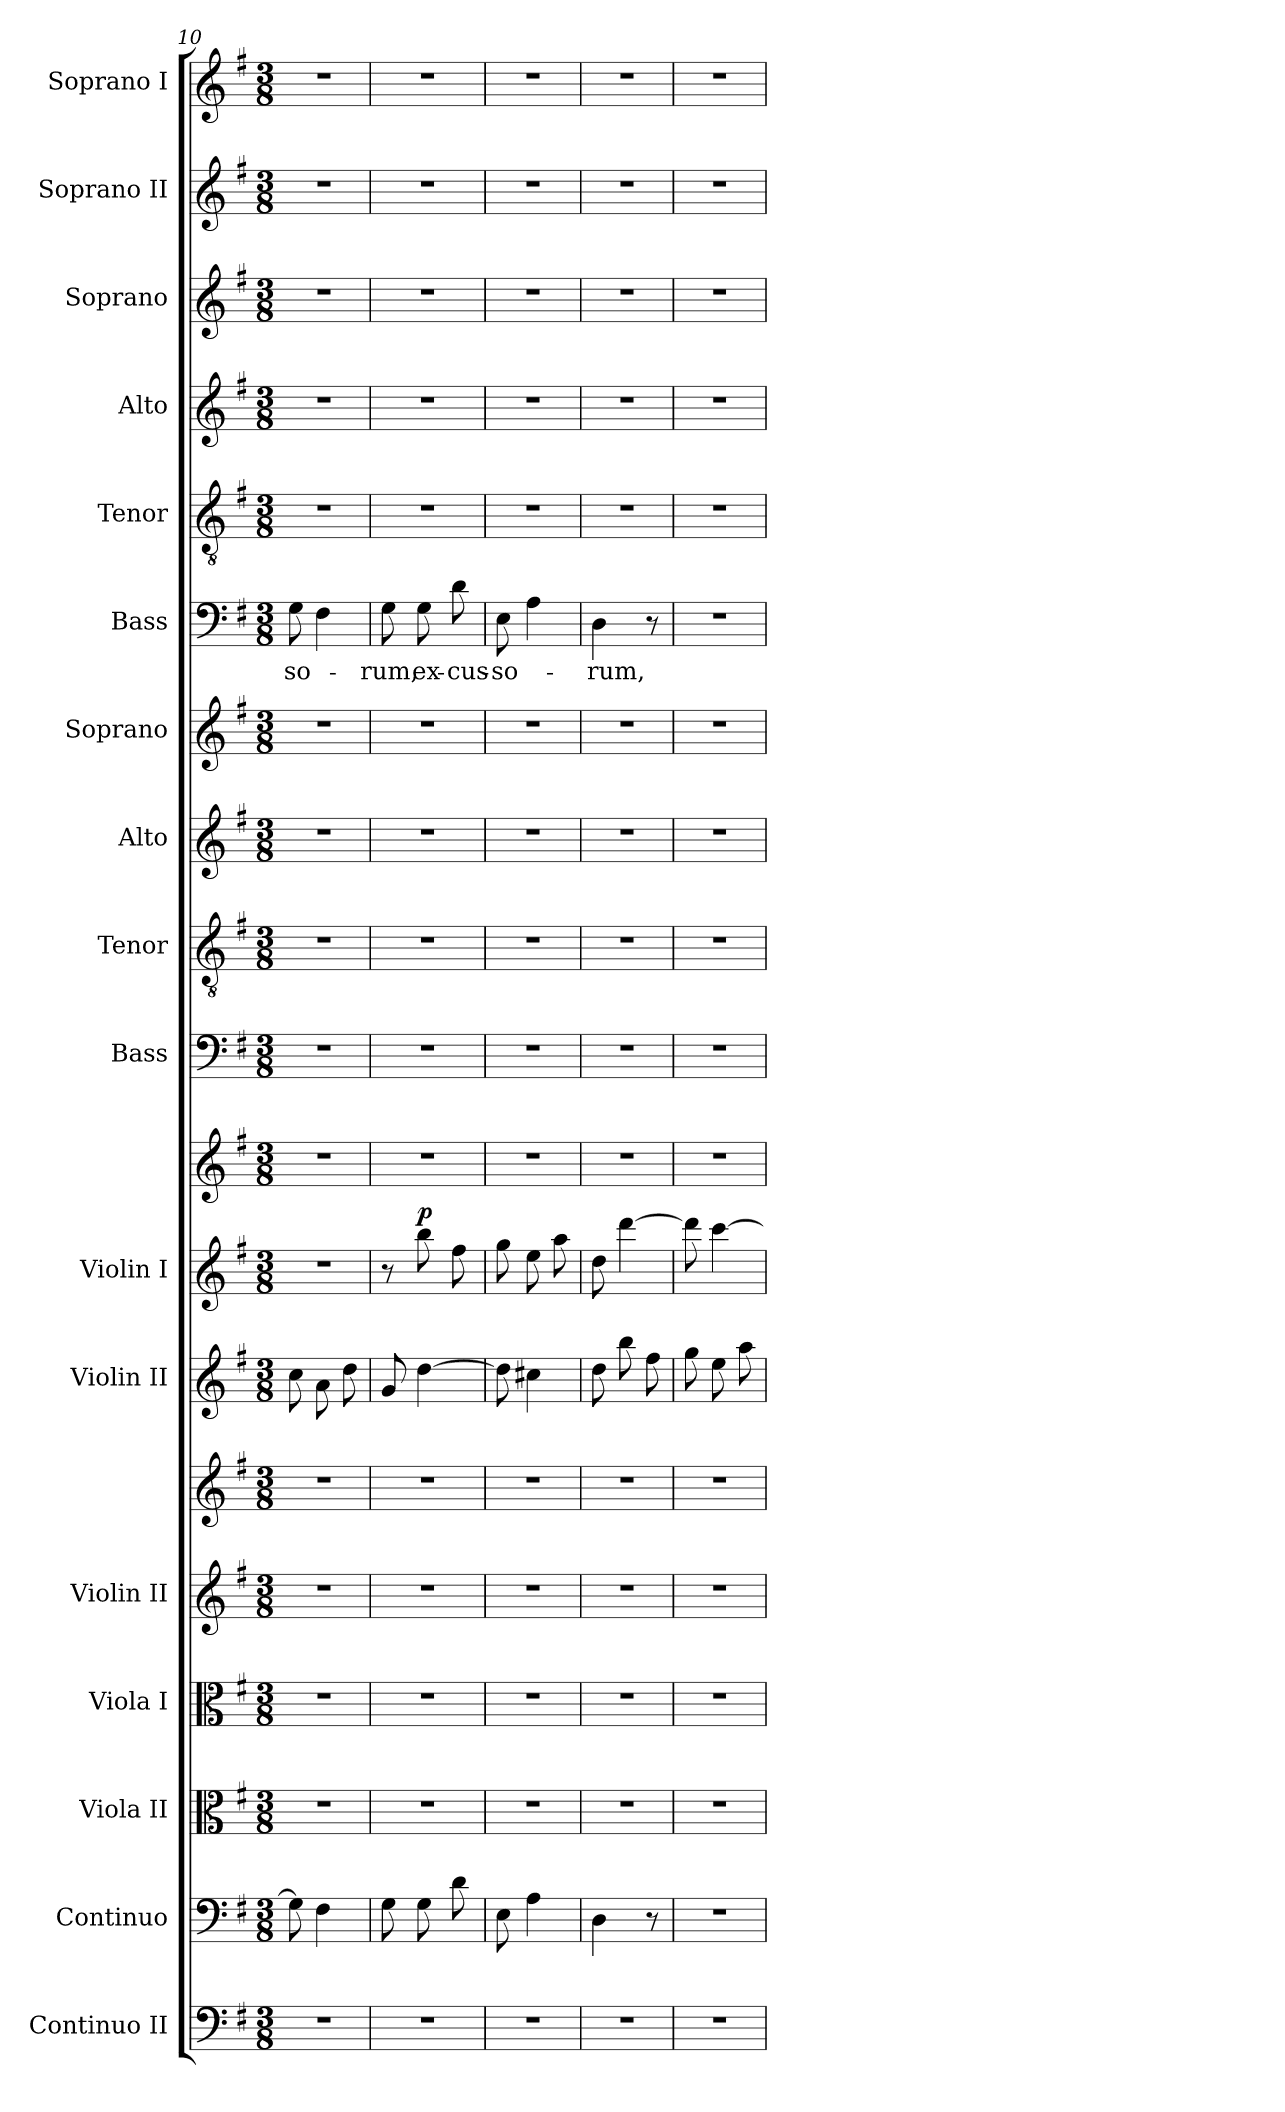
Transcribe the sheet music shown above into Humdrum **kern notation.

**kern	**kern	**kern	**kern	**kern	**kern	**kern	**kern	**kern	**dynam	**kern	**kern	**kern	**kern	**kern	**text	**kern	**kern	**kern	**kern	**kern
*part17	*part16	*part15	*part14	*part13	*part13	*part12	*part11	*part11	*part11	*part10	*part9	*part8	*part7	*part6	*part6	*part5	*part4	*part3	*part2	*part1
*staff19	*staff18	*staff17	*staff16	*staff15	*staff14	*staff13	*staff12	*staff11	*staff11/12	*staff10	*staff9	*staff8	*staff7	*staff6	*staff6	*staff5	*staff4	*staff3	*staff2	*staff1
*I"Continuo II	*I"Continuo	*I"Viola II	*I"Viola I	*I"Violin II	*	*I"Violin II	*I"Violin I	*	*	*I"Bass	*I"Tenor	*I"Alto	*I"Soprano	*I"Bass	*	*I"Tenor	*I"Alto	*I"Soprano	*I"Soprano II	*I"Soprano I
*	*	*I'Vla	*I'Vla	*I'Vln II	*	*I'Vln II	*I'Vln I	*	*	*I'B.	*I'T.	*I'A.	*I'S.	*I'B.	*	*I'T.	*I'A.	*I'S.	*I'S.	*I'S.
*clefF4	*clefF4	*clefC3	*clefC3	*clefG2	*clefG2	*clefG2	*clefG2	*clefG2	*	*clefF4	*clefGv2	*clefG2	*clefG2	*clefF4	*	*clefGv2	*clefG2	*clefG2	*clefG2	*clefG2
*	*	*	*	*	*	*	*	*	*	*	*ITrd7c12	*	*	*	*	*ITrd7c12	*	*	*	*
*k[f#]	*k[f#]	*k[f#]	*k[f#]	*k[f#]	*k[f#]	*k[f#]	*k[f#]	*k[f#]	*	*k[f#]	*k[f#]	*k[f#]	*k[f#]	*k[f#]	*	*k[f#]	*k[f#]	*k[f#]	*k[f#]	*k[f#]
*G:	*G:	*G:	*G:	*G:	*G:	*G:	*G:	*G:	*	*G:	*G:	*G:	*G:	*G:	*	*G:	*G:	*G:	*G:	*G:
*M3/8	*M3/8	*M3/8	*M3/8	*M3/8	*M3/8	*M3/8	*M3/8	*M3/8	*	*M3/8	*M3/8	*M3/8	*M3/8	*M3/8	*	*M3/8	*M3/8	*M3/8	*M3/8	*M3/8
=10	=10	=10	=10	=10	=10	=10	=10	=10	=10	=10	=10	=10	=10	=10	=10	=10	=10	=10	=10	=10
!LO:N:vis=1	!	!LO:N:vis=1	!LO:N:vis=1	!LO:N:vis=1	!LO:N:vis=1	!	!LO:N:vis=1	!LO:N:vis=1	!	!LO:N:vis=1	!LO:N:vis=1	!LO:N:vis=1	!LO:N:vis=1	!	!	!	!	!	!	!
!	!	!	!	!	!	!	!	!	!	!	!	!	!	!	!LO:LY:b:color=#000000	!LO:N:vis=1	!LO:N:vis=1	!LO:N:vis=1	!LO:N:vis=1	!LO:N:vis=1
4.r	8Gi\]	4.r	4.r	4.r	4.r	8cci\	4.r	4.r	.	4.r	4.r	4.r	4.r	8Gi\	-so-	4.r	4.r	4.r	4.r	4.r
.	4F#i\	.	.	.	.	8ai\	.	.	.	.	.	.	.	4F#i\	.	.	.	.	.	.
.	.	.	.	.	.	8ddi\	.	.	.	.	.	.	.	.	.	.	.	.	.	.
=11	=11	=11	=11	=11	=11	=11	=11	=11	=11	=11	=11	=11	=11	=11	=11	=11	=11	=11	=11	=11
!LO:N:vis=1	!	!LO:N:vis=1	!LO:N:vis=1	!LO:N:vis=1	!LO:N:vis=1	!	!	!LO:N:vis=1	!	!LO:N:vis=1	!LO:N:vis=1	!LO:N:vis=1	!LO:N:vis=1	!	!	!	!	!	!	!
!	!	!	!	!	!	!	!	!	!	!	!	!	!	!	!LO:LY:b:color=#000000	!LO:N:vis=1	!LO:N:vis=1	!LO:N:vis=1	!LO:N:vis=1	!LO:N:vis=1
4.r	8Gi\	4.r	4.r	4.r	4.r	8gi/	8r	4.r	.	4.r	4.r	4.r	4.r	8Gi\	-rum,	4.r	4.r	4.r	4.r	4.r
!	!	!	!	!	!	!	!	!	!	!	!	!	!	!	!LO:LY:b:color=#000000	!	!	!	!	!
.	8Gi\	.	.	.	.	[4ddi\	8bbi\	.	p	.	.	.	.	8Gi\	ex-	.	.	.	.	.
!	!	!	!	!	!	!	!	!	!	!	!	!	!	!	!LO:LY:b:color=#000000	!	!	!	!	!
.	8di\	.	.	.	.	.	8ff#i\	.	.	.	.	.	.	8di\	-cus-	.	.	.	.	.
=12	=12	=12	=12	=12	=12	=12	=12	=12	=12	=12	=12	=12	=12	=12	=12	=12	=12	=12	=12	=12
!LO:N:vis=1	!	!LO:N:vis=1	!LO:N:vis=1	!LO:N:vis=1	!LO:N:vis=1	!	!	!LO:N:vis=1	!	!LO:N:vis=1	!LO:N:vis=1	!LO:N:vis=1	!LO:N:vis=1	!	!	!	!	!	!	!
!	!	!	!	!	!	!	!	!	!	!	!	!	!	!	!LO:LY:b:color=#000000	!LO:N:vis=1	!LO:N:vis=1	!LO:N:vis=1	!LO:N:vis=1	!LO:N:vis=1
4.r	8Ei\	4.r	4.r	4.r	4.r	8ddi\]	8ggi\	4.r	.	4.r	4.r	4.r	4.r	8Ei\	-so-	4.r	4.r	4.r	4.r	4.r
.	4Ai\	.	.	.	.	4cc#Xi\	8eei\	.	.	.	.	.	.	4Ai\	.	.	.	.	.	.
.	.	.	.	.	.	.	8aai\	.	.	.	.	.	.	.	.	.	.	.	.	.
=13	=13	=13	=13	=13	=13	=13	=13	=13	=13	=13	=13	=13	=13	=13	=13	=13	=13	=13	=13	=13
!LO:N:vis=1	!	!LO:N:vis=1	!LO:N:vis=1	!LO:N:vis=1	!LO:N:vis=1	!	!	!LO:N:vis=1	!	!LO:N:vis=1	!LO:N:vis=1	!LO:N:vis=1	!LO:N:vis=1	!	!	!	!	!	!	!
!	!	!	!	!	!	!	!	!	!	!	!	!	!	!	!LO:LY:b:color=#000000	!LO:N:vis=1	!LO:N:vis=1	!LO:N:vis=1	!LO:N:vis=1	!LO:N:vis=1
4.r	4Di\	4.r	4.r	4.r	4.r	8ddi\	8ddi\	4.r	.	4.r	4.r	4.r	4.r	4Di\	-rum,	4.r	4.r	4.r	4.r	4.r
.	.	.	.	.	.	8bbi\	[4dddi\	.	.	.	.	.	.	.	.	.	.	.	.	.
.	8r	.	.	.	.	8ff#i\	.	.	.	.	.	.	.	8r	.	.	.	.	.	.
=14	=14	=14	=14	=14	=14	=14	=14	=14	=14	=14	=14	=14	=14	=14	=14	=14	=14	=14	=14	=14
!LO:N:vis=1	!LO:N:vis=1	!LO:N:vis=1	!LO:N:vis=1	!LO:N:vis=1	!LO:N:vis=1	!	!	!LO:N:vis=1	!	!LO:N:vis=1	!LO:N:vis=1	!LO:N:vis=1	!LO:N:vis=1	!LO:N:vis=1	!	!LO:N:vis=1	!LO:N:vis=1	!LO:N:vis=1	!LO:N:vis=1	!LO:N:vis=1
4.r	4.r	4.r	4.r	4.r	4.r	8ggi\	8dddi\]	4.r	.	4.r	4.r	4.r	4.r	4.r	.	4.r	4.r	4.r	4.r	4.r
.	.	.	.	.	.	8eei\	[4ccci\	.	.	.	.	.	.	.	.	.	.	.	.	.
.	.	.	.	.	.	8aai\	.	.	.	.	.	.	.	.	.	.	.	.	.	.
=	=	=	=	=	=	=	=	=	=	=	=	=	=	=	=	=	=	=	=	=
*-	*-	*-	*-	*-	*-	*-	*-	*-	*-	*-	*-	*-	*-	*-	*-	*-	*-	*-	*-	*-
